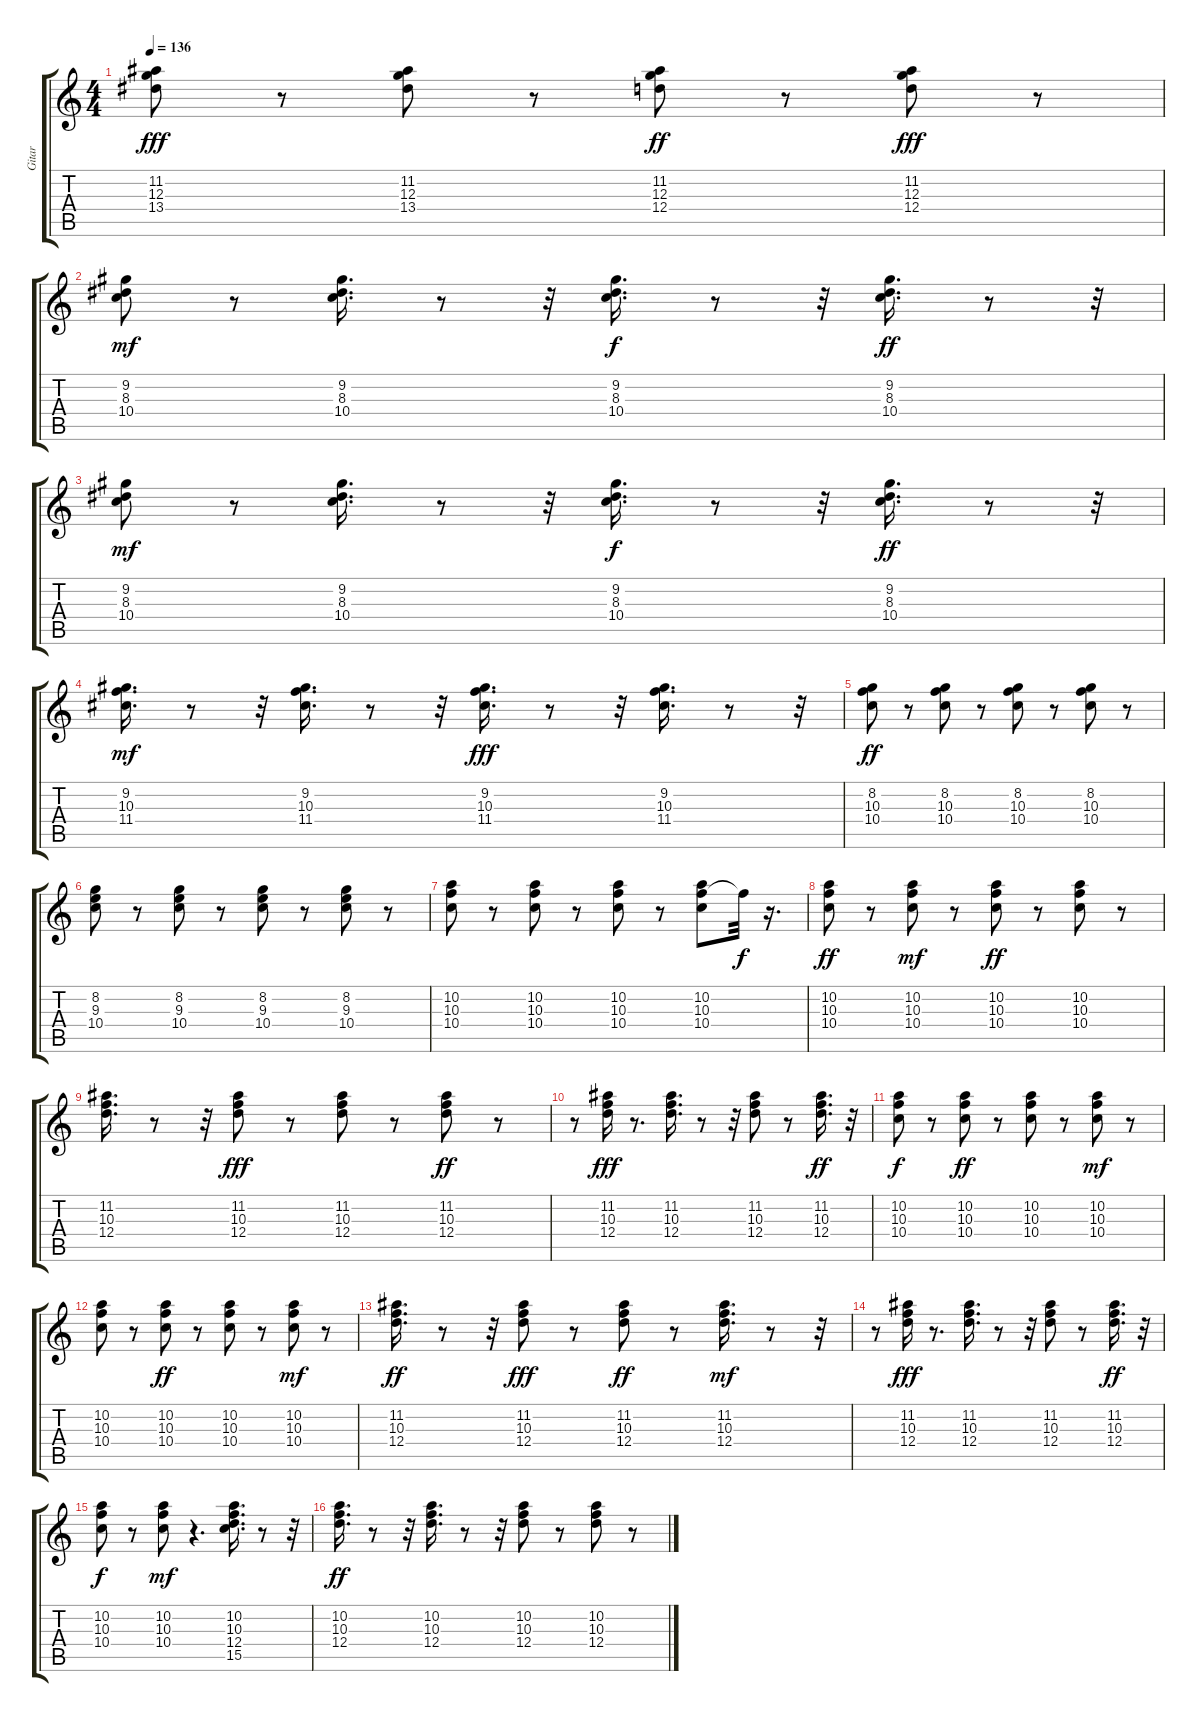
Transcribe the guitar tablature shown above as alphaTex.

\track ("Gitar" "Gitar") {instrument acousticguitarsteel}
\staff {score tabs}
\tuning (E4 B3 G3 D3 A2 E2) {hide}
\ts (4 4)
\tempo 136
\clef g2
\ks c
(11.2 12.3 13.4).8{dy fff} r.8 (11.2 12.3 13.4).8 r.8 (11.2 12.3 12.4).8{dy ff} r.8 (11.2 12.3 12.4).8{dy fff} r.8 |
(9.2 8.3 10.4).8{dy mf} r.8 (9.2 8.3 10.4).16{d} r.8 r.32 (9.2 8.3 10.4).16{d dy f} r.8 r.32 (9.2 8.3 10.4).16{d dy ff} r.8 r.32 |
(9.2 8.3 10.4).8{dy mf} r.8 (9.2 8.3 10.4).16{d} r.8 r.32 (9.2 8.3 10.4).16{d dy f} r.8 r.32 (9.2 8.3 10.4).16{d dy ff} r.8 r.32 |
(9.2 10.3 11.4).16{d dy mf} r.8 r.32 (9.2 10.3 11.4).16{d} r.8 r.32 (9.2 10.3 11.4).16{d dy fff} r.8 r.32 (9.2 10.3 11.4).16{d} r.8 r.32 |
(8.2 10.3 10.4).8{dy ff} r.8 (8.2 10.3 10.4).8 r.8 (8.2 10.3 10.4).8 r.8 (8.2 10.3 10.4).8 r.8 |
(8.2 9.3 10.4).8 r.8 (8.2 9.3 10.4).8 r.8 (8.2 9.3 10.4).8 r.8 (8.2 9.3 10.4).8 r.8 |
(10.2 10.3 10.4).8 r.8 (10.2 10.3 10.4).8 r.8 (10.2 10.3 10.4).8 r.8 (10.2 10.3 10.4).8 10.3{t}.32{dy f} r.16{d} |
(10.2 10.3 10.4).8{dy ff} r.8 (10.2 10.3 10.4).8{dy mf} r.8 (10.2 10.3 10.4).8{dy ff} r.8 (10.2 10.3 10.4).8 r.8 |
(11.2 10.3 12.4).16{d} r.8 r.32 (11.2 10.3 12.4).8{dy fff} r.8 (11.2 10.3 12.4).8 r.8 (11.2 10.3 12.4).8{dy ff} r.8 |
r.8 (11.2 10.3 12.4).16{dy fff} r.8{d} (11.2 10.3 12.4).16{d} r.8 r.32 (11.2 10.3 12.4).8 r.8 (11.2 10.3 12.4).16{d dy ff} r.32 |
(10.2 10.3 10.4).8{dy f} r.8 (10.2 10.3 10.4).8{dy ff} r.8 (10.2 10.3 10.4).8 r.8 (10.2 10.3 10.4).8{dy mf} r.8 |
(10.2 10.3 10.4).8 r.8 (10.2 10.3 10.4).8{dy ff} r.8 (10.2 10.3 10.4).8 r.8 (10.2 10.3 10.4).8{dy mf} r.8 |
(11.2 10.3 12.4).16{d dy ff} r.8 r.32 (11.2 10.3 12.4).8{dy fff} r.8 (11.2 10.3 12.4).8{dy ff} r.8 (11.2 10.3 12.4).16{d dy mf} r.8 r.32 |
r.8 (11.2 10.3 12.4).16{dy fff} r.8{d} (11.2 10.3 12.4).16{d} r.8 r.32 (11.2 10.3 12.4).8 r.8 (11.2 10.3 12.4).16{d dy ff} r.32 |
(10.2 10.3 10.4).8{dy f} r.8 (10.2 10.3 10.4).8{dy mf} r.4{d} (10.2 10.3 12.4 15.5).16{d} r.8 r.32 |
(10.2 10.3 12.4).16{d dy ff} r.8 r.32 (10.2 10.3 12.4).16{d} r.8 r.32 (10.2 10.3 12.4).8 r.8 (10.2 10.3 12.4).8 r.8
